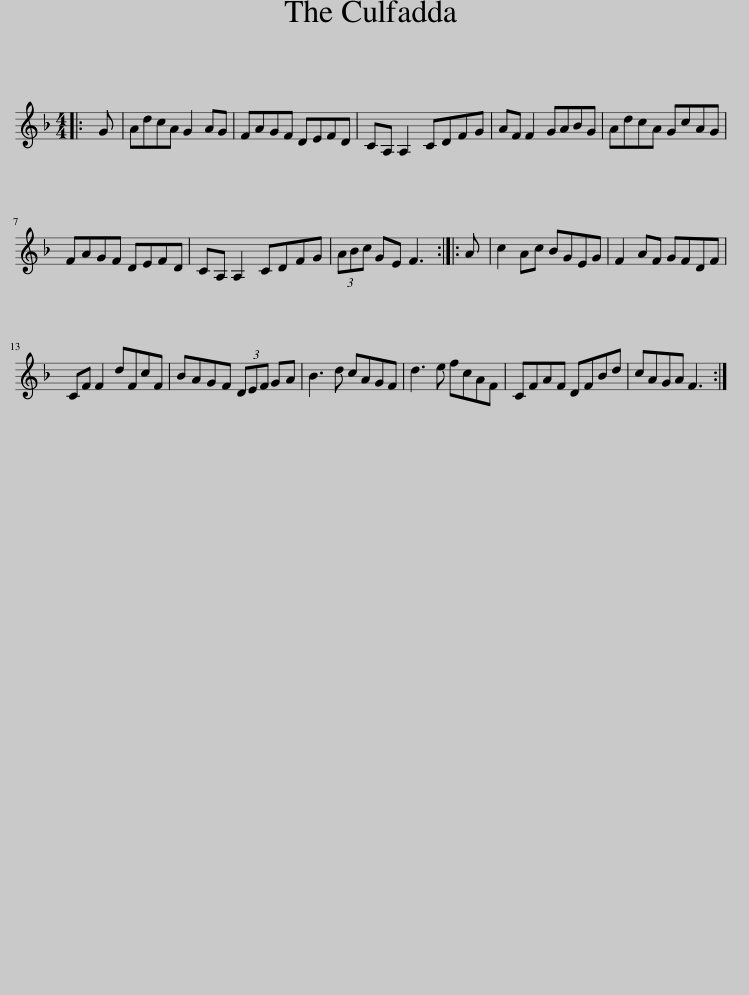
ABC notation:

X:1
L:1/8
M:4/4
I:linebreak $
K:F
V:1 treble
V:1
|: G | AdcA G2 AG | FAGF DEFD | CA, A,2 CDFG | AF F2 GABG | %5
 AdcA GcAG |$ FAGF DEFD | CA, A,2 CDFG | (3ABc GE F3 :: A | %10
 c2 Ac BGEG | F2 AF GFDF |$ CF F2 dFcF | BAGF (3DEF GA | B3 d cAGF | %15
 d3 e fcAF | CFAF DFBd | cAGA F3 :| %18
